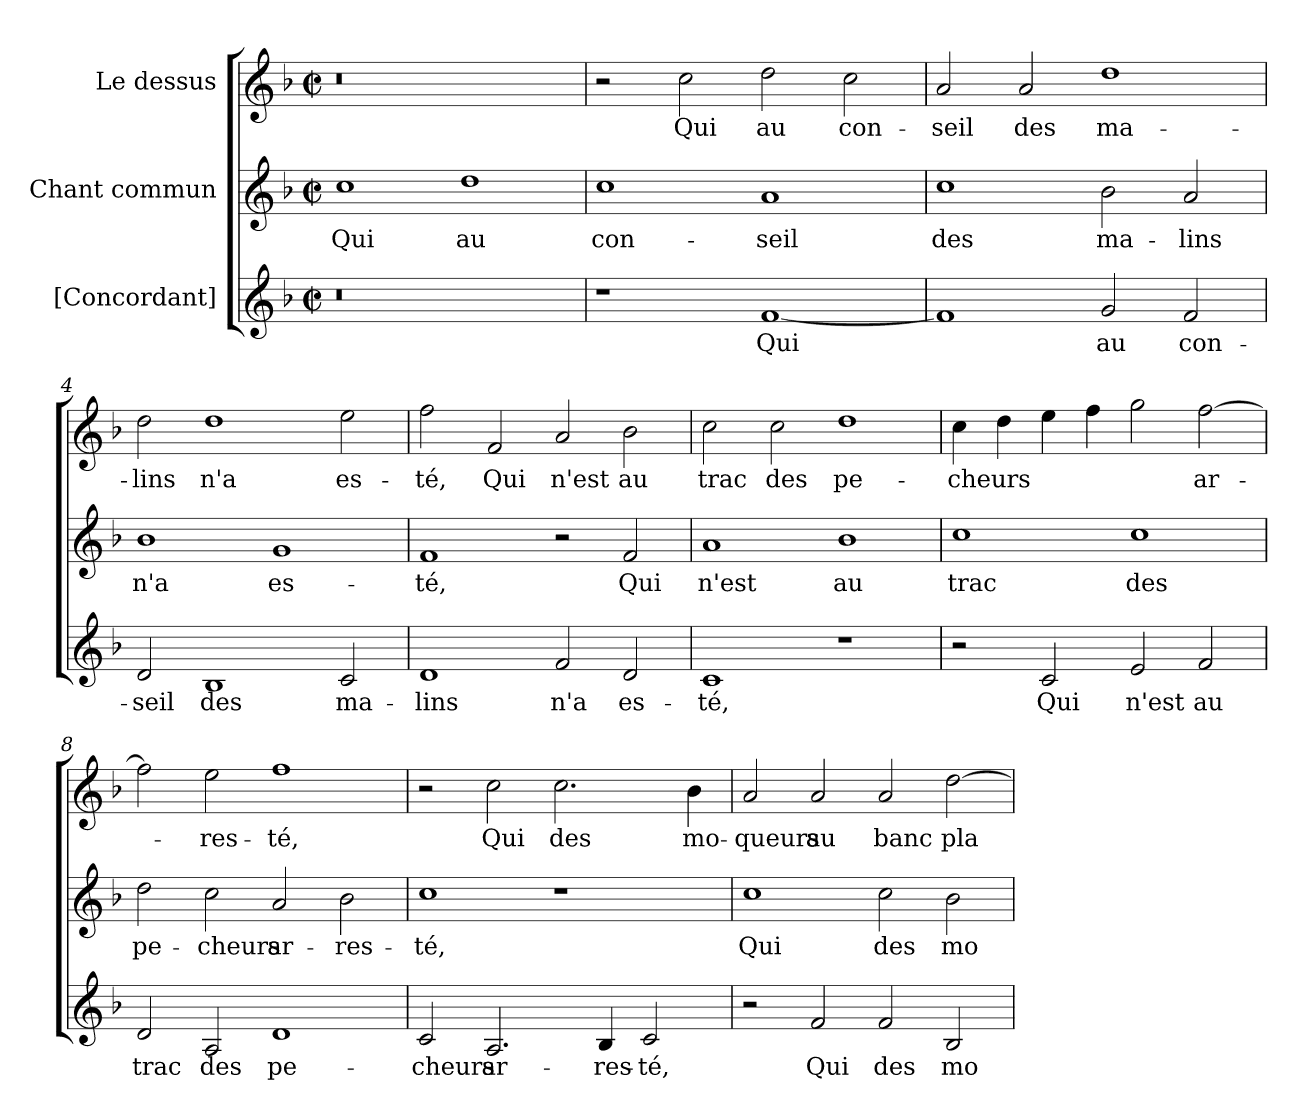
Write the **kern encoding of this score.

**kern	**text	**kern	**text	**kern	**text
*part3	*part3	*part2	*part2	*part1	*part1
*staff3	*staff3	*staff2	*staff2	*staff1	*staff1
*I"[Concordant]	*	*I"Chant commun	*	*I"Le dessus	*
*clefG2	*	*clefG2	*	*clefG2	*
*k[b-]	*	*k[b-]	*	*k[b-]	*
*F:	*	*F:	*	*F:	*
*M2/2	*	*M2/2	*	*M2/2	*
*met(c|)	*	*met(c|)	*	*met(c|)	*
=1	=1	=1	=1	=1	=1
0r	.	1cc\	Qui	0r	.
.	.	1dd\	au	.	.
=2	=2	=2	=2	=2	=2
1r	.	1cc\	con-	2r	.
.	.	.	.	2cc\	Qui
[1f/	Qui	1a/	-seil	2dd\	au
.	.	.	.	2cc\	con-
=3	=3	=3	=3	=3	=3
1f/]	.	1cc\	des	2a/	-seil
.	.	.	.	2a/	des
2g/	au	2b-\	ma-	1dd\	ma-
2f/	con-	2a/	-lins	.	.
=4	=4	=4	=4	=4	=4
2d/	-seil	1b-/	n'a	2dd\	-lins
1B-/	des	.	.	1dd\	n'a
.	.	1g/	es-	.	.
2c/	ma-	.	.	2ee\	es-
=5	=5	=5	=5	=5	=5
1d/	-lins	1f/	-té,	2ff\	-té,
.	.	.	.	2f/	Qui
2f/	n'a	2r	.	2a/	n'est
2d/	es-	2f/	Qui	2b-\	au
!!LO:LB:g=z
=6	=6	=6	=6	=6	=6
1c/	-té,	1a/	n'est	2cc\	trac
.	.	.	.	2cc\	des
1r	.	1b-/	au	1dd\	pe-
=7	=7	=7	=7	=7	=7
2r	.	1cc\	trac	4cc\	-cheurs
.	.	.	.	4dd\	.
2c/	Qui	.	.	4ee\	.
.	.	.	.	4ff\	.
2e/	n'est	1cc\	des	2gg\	.
2f/	au	.	.	[2ff\	ar-
=8	=8	=8	=8	=8	=8
2d/	trac	2dd\	pe-	2ff\]	.
2A/	des	2cc\	-cheurs	2ee\	-res-
1d/	pe-	2a/	ar-	1ff\	-té,
.	.	2b-\	-res-	.	.
=9	=9	=9	=9	=9	=9
2c/	-cheurs	1cc\	-té,	2r	.
2.A/	ar-	.	.	2cc\	Qui
.	.	1r	.	2.cc\	des
4B-/	-res-	.	.	.	.
2c/	-té,	.	.	.	.
.	.	.	.	4b-\	mo-
=10	=10	=10	=10	=10	=10
2r	.	1cc\	Qui	2a/	-queurs
2f/	Qui	.	.	2a/	au
2f/	des	2cc\	des	2a/	banc
2B-/	mo-	2b-\	mo-	[2dd\	pla-
=	=	=	=	=	=
*-	*-	*-	*-	*-	*-
